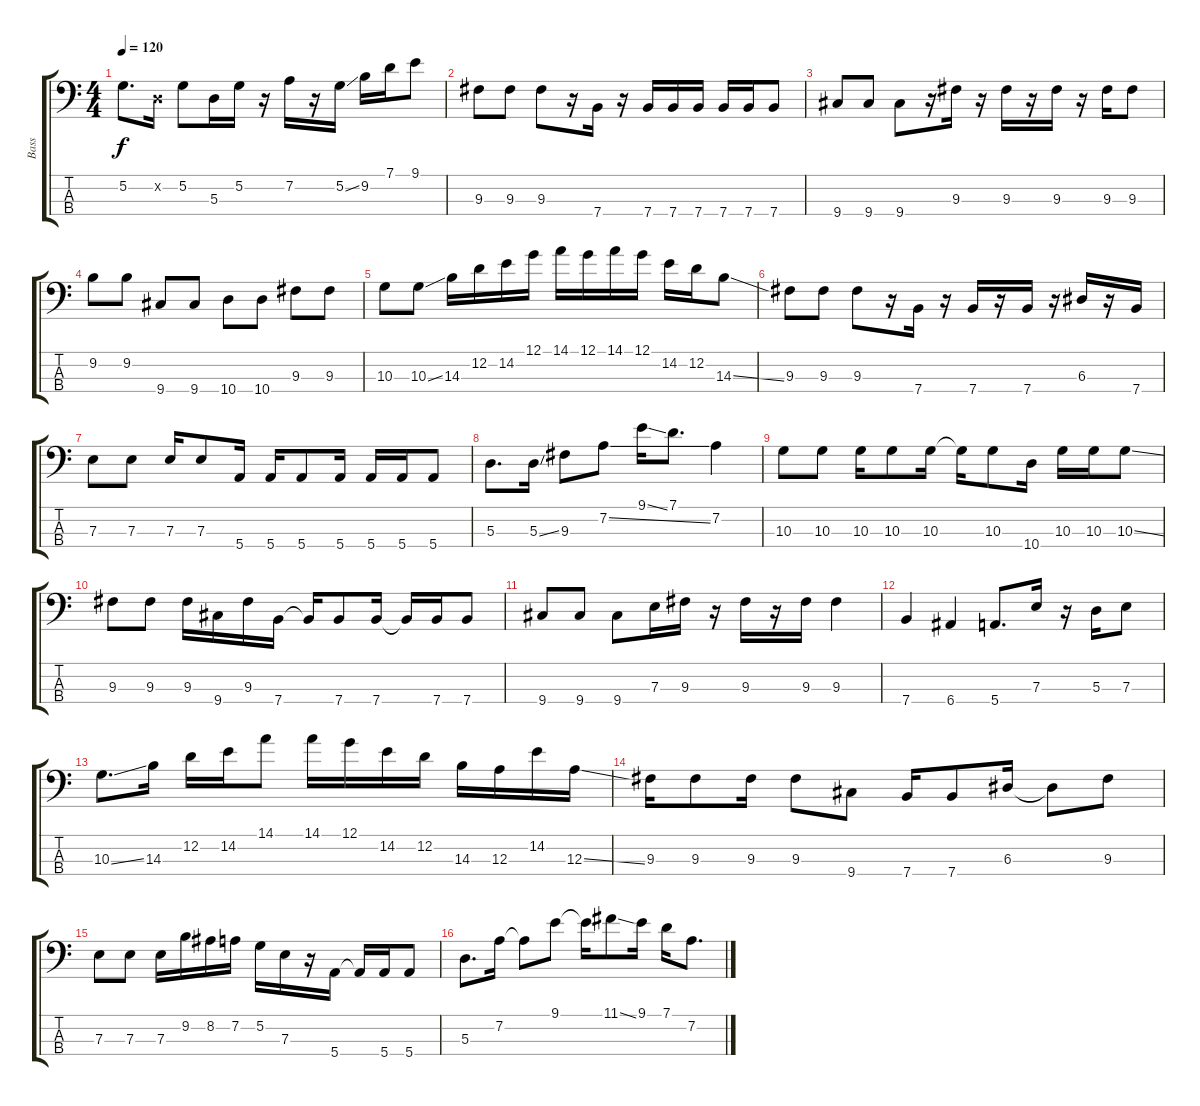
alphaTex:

\track ("Bass" "Bass") {instrument electricbassfinger}
\staff {score tabs}
\tuning (G2 D2 A1 E1) {hide}
\ts (4 4)
\tempo 120
\clef f4
\ks c
5.2.8{d dy f} 0.2{x}.16 5.2.8 5.3.16 5.2.16 r.16 7.2.16 r.16 5.2{ss}.16 9.2.16 7.1.16 9.1.8 |
9.3.8 9.3.8 9.3.8 r.16 7.4.16 r.16 7.4.16 7.4.16 7.4.16 7.4.16 7.4.16 7.4.8 |
9.4.8 9.4.8 9.4.8 r.16 9.3.16 r.16 9.3.16 r.16 9.3.16 r.16 9.3.16 9.3.8 |
9.2.8 9.2.8 9.4.8 9.4.8 10.4.8 10.4.8 9.3.8 9.3.8 |
10.3.8 10.3{ss}.8 14.3.16 12.2.16 14.2.16 12.1.16 14.1.16 12.1.16 14.1.16 12.1.16 14.2.16 12.2.16 14.3{ss}.8 |
9.3.8 9.3.8 9.3.8 r.16 7.4.16 r.16 7.4.16 r.16 7.4.16 r.16 6.3.16 r.16 7.4.16 |
7.3.8 7.3.8 7.3.16 7.3.8 5.4.16 5.4.16 5.4.8 5.4.16 5.4.16 5.4.16 5.4.8 |
5.3.8{d} 5.3{ss}.16 9.3.8 7.2{ss}.8 9.1{ss}.16 7.1.8{d} 7.2.4 |
10.3.8 10.3.8 10.3.16 10.3.8 10.3.16 10.3{t}.16 10.3.8 10.4.16 10.3.16 10.3.16 10.3{ss}.8 |
9.3.8 9.3.8 9.3.16 9.4.16 9.3.16 7.4.16 7.4{t}.16 7.4.8 7.4.16 7.4{t}.16 7.4.16 7.4.8 |
9.4.8 9.4.8 9.4.8 7.3.16 9.3.16 r.16 9.3.16 r.16 9.3.16 9.3.4 |
7.4.4 6.4.4 5.4.8{d} 7.3.16 r.16 5.3.16 7.3.8 |
10.3{ss}.8{d} 14.3.16 12.2.16 14.2.16 14.1.8 14.1.16 12.1.16 14.2.16 12.2.16 14.3.16 12.3.16 14.2.16 12.3{ss}.16 |
9.3.16 9.3.8 9.3.16 9.3.8 9.4.8 7.4.16 7.4.8 6.3.16 6.3{t}.8 9.3.8 |
7.3.8 7.3.8 7.3.16 9.2.16 8.2.16 7.2.16 5.2.16 7.3.16 r.16 5.4.16 5.4{t}.16 5.4.16 5.4.8 |
5.3.8{d} 7.2.16 7.2{t}.8 9.1.8 9.1{t}.16 11.1{ss}.8 9.1.16 7.1.16 7.2.8{d}
